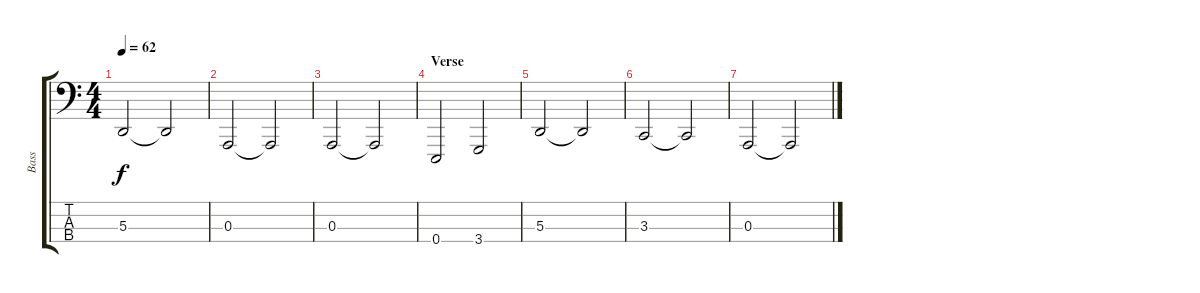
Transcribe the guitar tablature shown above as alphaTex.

\track ("Bass" "Bass") {instrument lead8bassandlead}
\staff {score tabs}
\tuning (G2 D2 A1 E1) {hide}
\ts (4 4)
\tempo 62
\clef f4
\ks c
5.3.2{dy f} 5.3{t}.2 |
0.3.2 0.3{t}.2 |
0.3.2 0.3{t}.2 |
\section ("" "Verse")
0.4.2 3.4.2 |
5.3.2 5.3{t}.2 |
3.3.2 3.3{t}.2 |
0.3.2 0.3{t}.2
